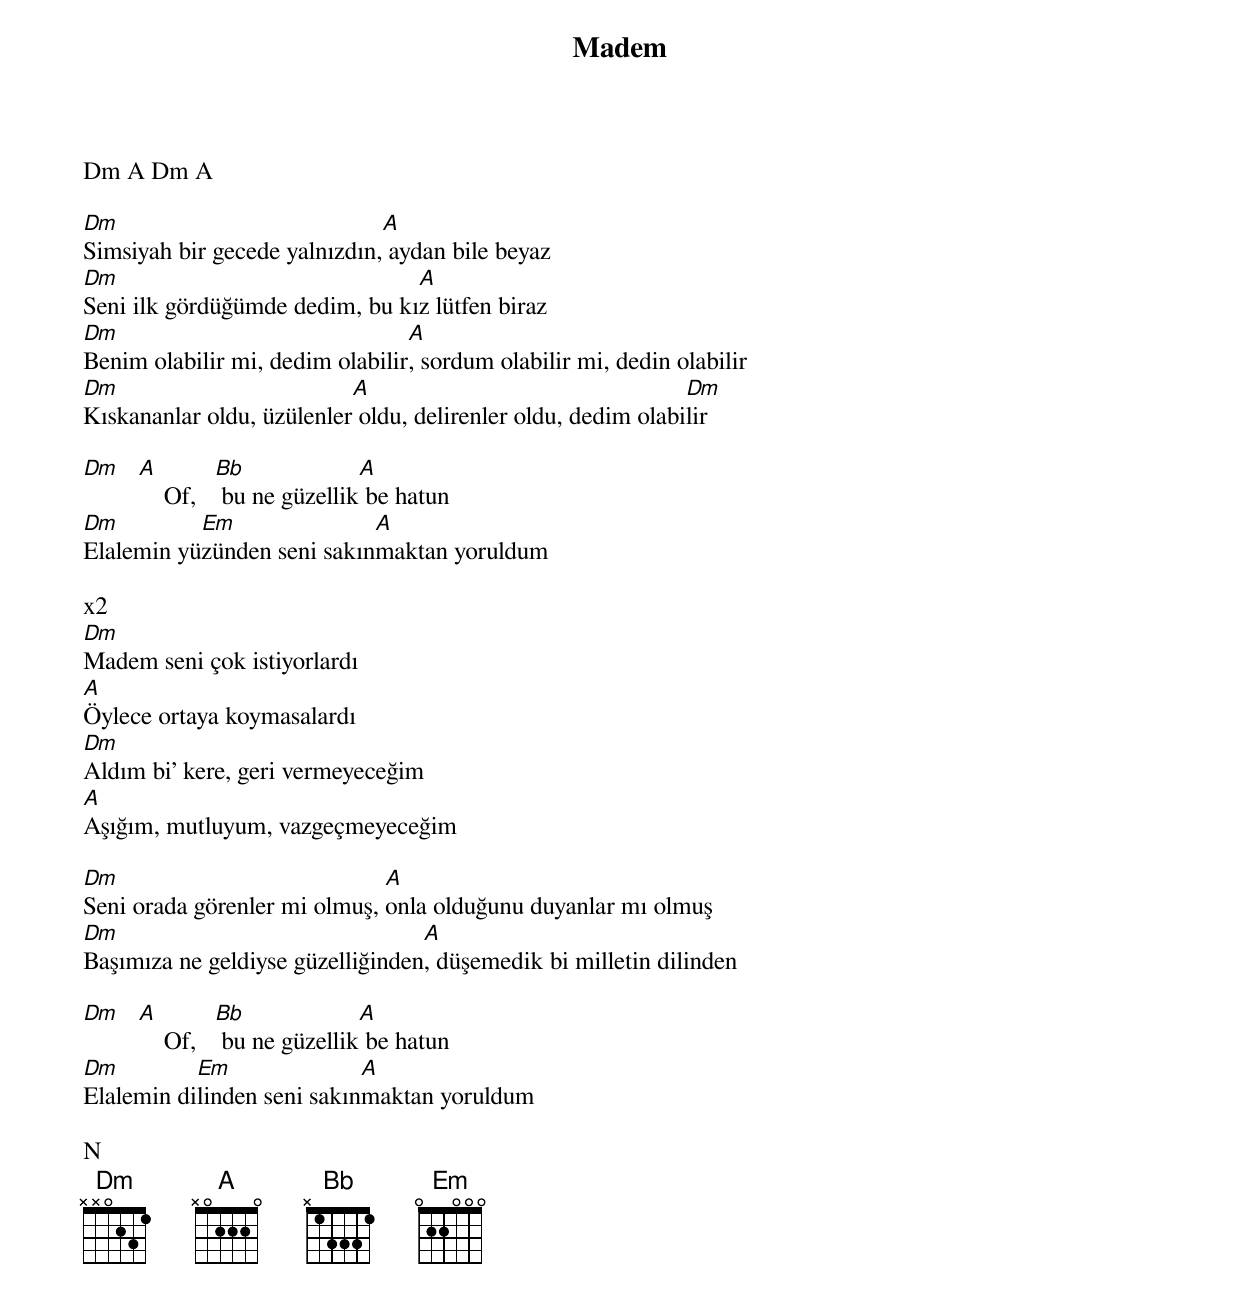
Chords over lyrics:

{title: Madem}
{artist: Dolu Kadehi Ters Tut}

Dm A Dm A

Dm                            A
Simsiyah bir gecede yalnızdın, aydan bile beyaz
Dm                              A
Seni ilk gördüğümde dedim, bu kız lütfen biraz
Dm                               A
Benim olabilir mi, dedim olabilir, sordum olabilir mi, dedin olabilir
Dm                         A                                  Dm
Kıskananlar oldu, üzülenler oldu, delirenler oldu, dedim olabilir

Dm A         Bb             A
       Of,    bu ne güzellik be hatun
Dm         Em               A
Elalemin yüzünden seni sakınmaktan yoruldum

x2
Dm
Madem seni çok istiyorlardı
A
Öylece ortaya koymasalardı
Dm
Aldım bi’ kere, geri vermeyeceğim
A
Aşığım, mutluyum, vazgeçmeyeceğim

Dm                            A
Seni orada görenler mi olmuş, onla olduğunu duyanlar mı olmuş
Dm                                A
Başımıza ne geldiyse güzelliğinden, düşemedik bi milletin dilinden

Dm A         Bb             A
       Of,    bu ne güzellik be hatun
Dm         Em               A
Elalemin dilinden seni sakınmaktan yoruldum

N
